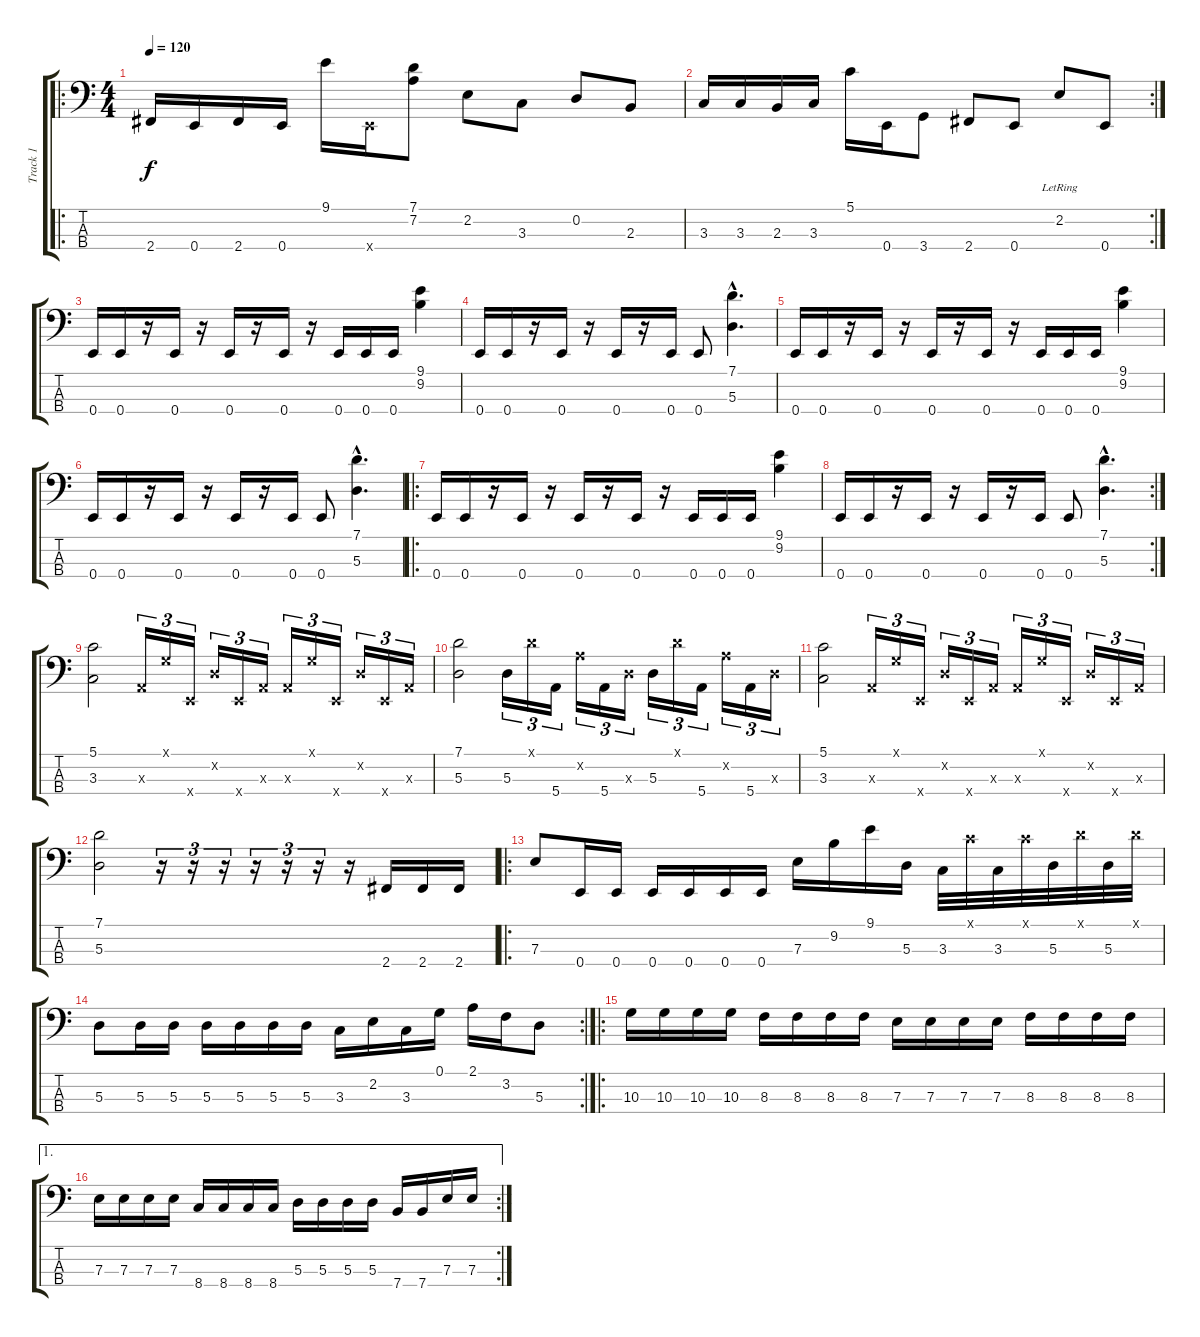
\track ("Track 1" "Track 1") {instrument slapbass1}
\staff {score tabs}
\tuning (G2 D2 A1 E1) {hide}
\ro
\ts (4 4)
\tempo 120
\clef f4
\ks c
2.4.16{dy f instrument slapbass1} 0.4.16 2.4.16 0.4.16 9.1.16 0.4{x}.16 (7.1 7.2).8 2.2.8 3.3.8 0.2.8 2.3.8 |
\rc 2
3.3.16 3.3.16 2.3.16 3.3.16 5.1.16 0.4.16 3.4.8 2.4.8 0.4.8 2.2{lr}.8 0.4.8 |
0.4.16 0.4.16 r.16 0.4.16 r.16 0.4.16 r.16 0.4.16 r.16 0.4.16 0.4.16 0.4.16 (9.1 9.2).4 |
0.4.16 0.4.16 r.16 0.4.16 r.16 0.4.16 r.16 0.4.16 0.4.8 (7.1{hac} 5.3{hac}).4{d} |
0.4.16 0.4.16 r.16 0.4.16 r.16 0.4.16 r.16 0.4.16 r.16 0.4.16 0.4.16 0.4.16 (9.1 9.2).4 |
0.4.16 0.4.16 r.16 0.4.16 r.16 0.4.16 r.16 0.4.16 0.4.8 (7.1{hac} 5.3{hac}).4{d} |
\ro
0.4.16 0.4.16 r.16 0.4.16 r.16 0.4.16 r.16 0.4.16 r.16 0.4.16 0.4.16 0.4.16 (9.1 9.2).4 |
\rc 2
0.4.16 0.4.16 r.16 0.4.16 r.16 0.4.16 r.16 0.4.16 0.4.8 (7.1{hac} 5.3{hac}).4{d} |
(5.1 3.3).2 0.3{x}.16{tu (3 2)} 0.1{x}.16{tu (3 2)} 0.4{x}.16{tu (3 2)} 0.2{x}.16{tu (3 2)} 0.4{x}.16{tu (3 2)} 0.3{x}.16{tu (3 2)} 0.3{x}.16{tu (3 2)} 0.1{x}.16{tu (3 2)} 0.4{x}.16{tu (3 2)} 0.2{x}.16{tu (3 2)} 0.4{x}.16{tu (3 2)} 0.3{x}.16{tu (3 2)} |
(7.1 5.3).2 5.3.16{tu (3 2)} 7.1{x}.16{tu (3 2)} 5.4.16{tu (3 2)} 7.2{x}.16{tu (3 2)} 5.4.16{tu (3 2)} 5.3{x}.16{tu (3 2)} 5.3.16{tu (3 2)} 7.1{x}.16{tu (3 2)} 5.4.16{tu (3 2)} 7.2{x}.16{tu (3 2)} 5.4.16{tu (3 2)} 5.3{x}.16{tu (3 2)} |
(5.1 3.3).2 0.3{x}.16{tu (3 2)} 0.1{x}.16{tu (3 2)} 0.4{x}.16{tu (3 2)} 0.2{x}.16{tu (3 2)} 0.4{x}.16{tu (3 2)} 0.3{x}.16{tu (3 2)} 0.3{x}.16{tu (3 2)} 0.1{x}.16{tu (3 2)} 0.4{x}.16{tu (3 2)} 0.2{x}.16{tu (3 2)} 0.4{x}.16{tu (3 2)} 0.3{x}.16{tu (3 2)} |
(7.1 5.3).2 r.16{tu (3 2)} r.16{tu (3 2)} r.16{tu (3 2)} r.16{tu (3 2)} r.16{tu (3 2)} r.16{tu (3 2)} r.16 2.4.16 2.4.16 2.4.16 |
\ro
7.3.8 0.4.16 0.4.16 0.4.16 0.4.16 0.4.16 0.4.16 7.3.16 9.2.16 9.1.16 5.3.16 3.3.32 5.1{x}.32 3.3.32 5.1{x}.32 5.3.32 7.1{x}.32 5.3.32 7.1{x}.32 |
\rc 2
5.3.8 5.3.16 5.3.16 5.3.16 5.3.16 5.3.16 5.3.16 3.3.16 2.2.16 3.3.16 0.1.16 2.1.16 3.2.16 5.3.8 |
\ro
10.3.16 10.3.16 10.3.16 10.3.16 8.3.16 8.3.16 8.3.16 8.3.16 7.3.16 7.3.16 7.3.16 7.3.16 8.3.16 8.3.16 8.3.16 8.3.16 |
\ae 1
\rc 2
7.3.16 7.3.16 7.3.16 7.3.16 8.4.16 8.4.16 8.4.16 8.4.16 5.3.16 5.3.16 5.3.16 5.3.16 7.4.16 7.4.16 7.3.16 7.3.16
